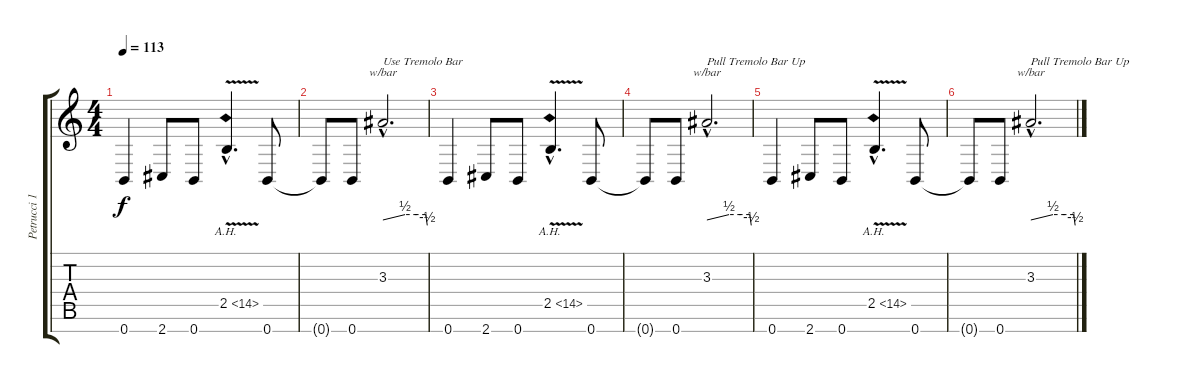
\track ("Petrucci 1" "Petrucci 1") {instrument overdrivenguitar}
\staff {score tabs}
\tuning (E4 B3 G3 D3 A2 E2 B1) {hide}
\ts (4 4)
\tempo 113
\clef g2
\ks c
0.7.4{dy f} 2.7.8 0.7.8 2.5{ah 12 v hac}.4{d} 0.7.8 |
0.7{t}.8 0.7.8 3.3{hac}.2{d tbe (custom default 0 0 30 2 46 2 58 2 60 -2) txt "Use Tremolo Bar"} |
0.7.4 2.7.8 0.7.8 2.5{ah 12 v hac}.4{d} 0.7.8 |
0.7{t}.8 0.7.8 3.3{hac}.2{d tbe (custom default 0 0 30 2 46 2 58 2 60 -2) txt "Pull Tremolo Bar Up"} |
0.7.4 2.7.8 0.7.8 2.5{ah 12 v hac}.4{d} 0.7.8 |
0.7{t}.8 0.7.8 3.3{hac}.2{d tbe (custom default 0 0 30 2 46 2 58 2 60 -2) txt "Pull Tremolo Bar Up"}
